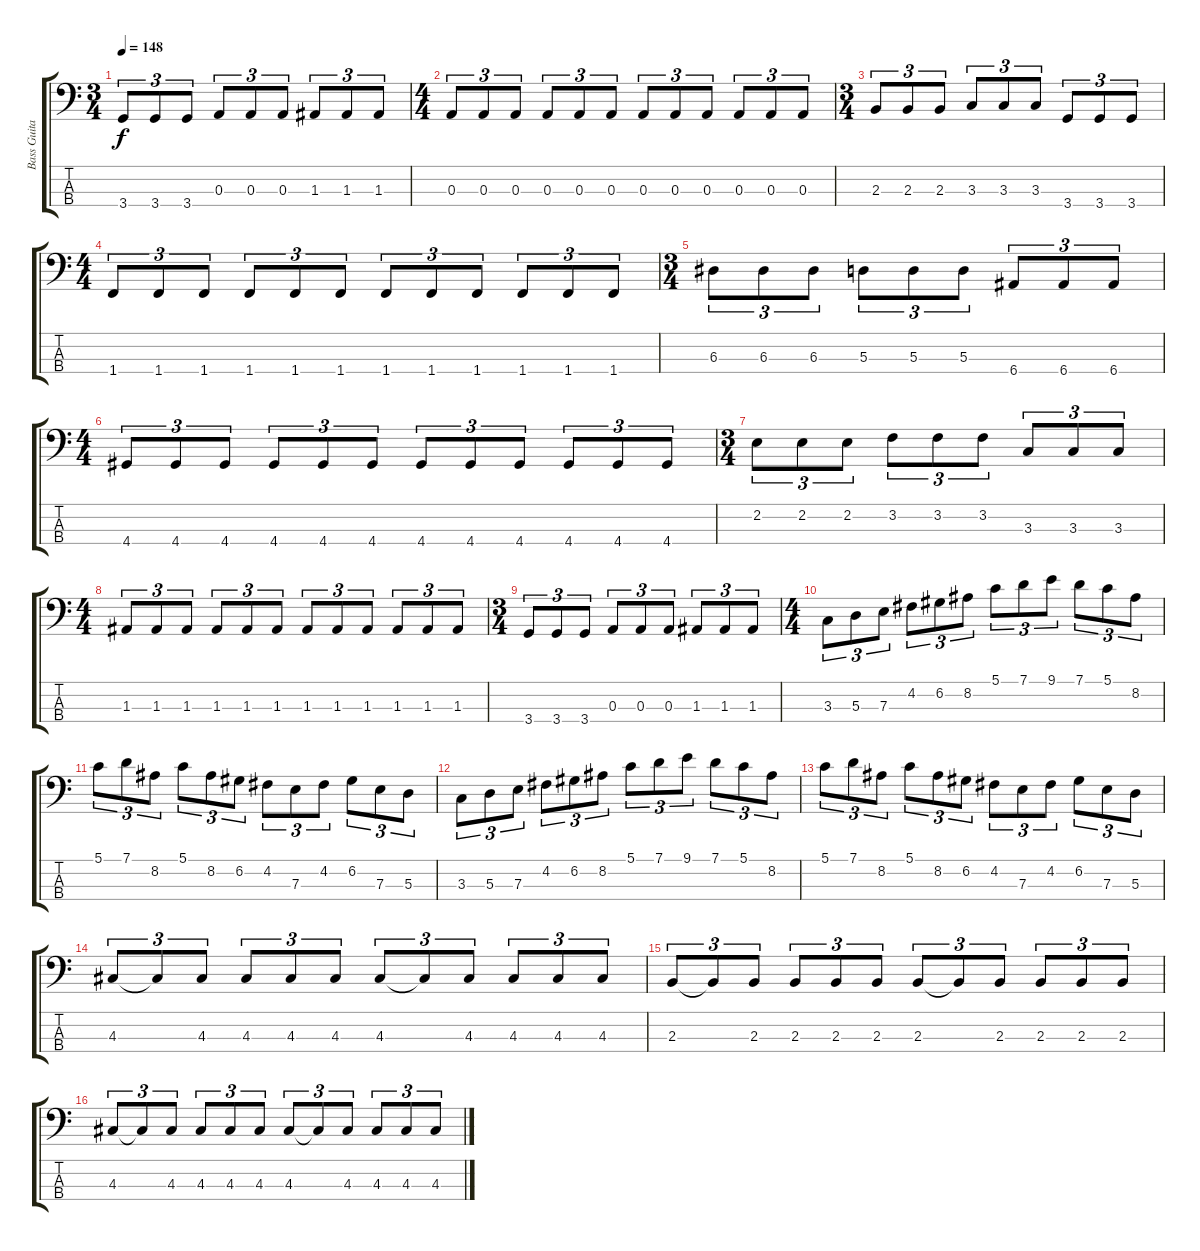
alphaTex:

\track ("Bass Guitar" "Bass Guita") {instrument electricbassfinger}
\staff {score tabs}
\tuning (G2 D2 A1 E1) {hide}
\ts (3 4)
\tempo 148
\clef f4
\ks c
3.4.8{tu (3 2) dy f} 3.4.8{tu (3 2)} 3.4.8{tu (3 2)} 0.3.8{tu (3 2)} 0.3.8{tu (3 2)} 0.3.8{tu (3 2)} 1.3.8{tu (3 2)} 1.3.8{tu (3 2)} 1.3.8{tu (3 2)} |
\ts (4 4)
0.3.8{tu (3 2)} 0.3.8{tu (3 2)} 0.3.8{tu (3 2)} 0.3.8{tu (3 2)} 0.3.8{tu (3 2)} 0.3.8{tu (3 2)} 0.3.8{tu (3 2)} 0.3.8{tu (3 2)} 0.3.8{tu (3 2)} 0.3.8{tu (3 2)} 0.3.8{tu (3 2)} 0.3.8{tu (3 2)} |
\ts (3 4)
2.3.8{tu (3 2)} 2.3.8{tu (3 2)} 2.3.8{tu (3 2)} 3.3.8{tu (3 2)} 3.3.8{tu (3 2)} 3.3.8{tu (3 2)} 3.4.8{tu (3 2)} 3.4.8{tu (3 2)} 3.4.8{tu (3 2)} |
\ts (4 4)
1.4.8{tu (3 2)} 1.4.8{tu (3 2)} 1.4.8{tu (3 2)} 1.4.8{tu (3 2)} 1.4.8{tu (3 2)} 1.4.8{tu (3 2)} 1.4.8{tu (3 2)} 1.4.8{tu (3 2)} 1.4.8{tu (3 2)} 1.4.8{tu (3 2)} 1.4.8{tu (3 2)} 1.4.8{tu (3 2)} |
\ts (3 4)
6.3.8{tu (3 2)} 6.3.8{tu (3 2)} 6.3.8{tu (3 2)} 5.3.8{tu (3 2)} 5.3.8{tu (3 2)} 5.3.8{tu (3 2)} 6.4.8{tu (3 2)} 6.4.8{tu (3 2)} 6.4.8{tu (3 2)} |
\ts (4 4)
4.4.8{tu (3 2)} 4.4.8{tu (3 2)} 4.4.8{tu (3 2)} 4.4.8{tu (3 2)} 4.4.8{tu (3 2)} 4.4.8{tu (3 2)} 4.4.8{tu (3 2)} 4.4.8{tu (3 2)} 4.4.8{tu (3 2)} 4.4.8{tu (3 2)} 4.4.8{tu (3 2)} 4.4.8{tu (3 2)} |
\ts (3 4)
2.2.8{tu (3 2)} 2.2.8{tu (3 2)} 2.2.8{tu (3 2)} 3.2.8{tu (3 2)} 3.2.8{tu (3 2)} 3.2.8{tu (3 2)} 3.3.8{tu (3 2)} 3.3.8{tu (3 2)} 3.3.8{tu (3 2)} |
\ts (4 4)
1.3.8{tu (3 2)} 1.3.8{tu (3 2)} 1.3.8{tu (3 2)} 1.3.8{tu (3 2)} 1.3.8{tu (3 2)} 1.3.8{tu (3 2)} 1.3.8{tu (3 2)} 1.3.8{tu (3 2)} 1.3.8{tu (3 2)} 1.3.8{tu (3 2)} 1.3.8{tu (3 2)} 1.3.8{tu (3 2)} |
\ts (3 4)
3.4.8{tu (3 2)} 3.4.8{tu (3 2)} 3.4.8{tu (3 2)} 0.3.8{tu (3 2)} 0.3.8{tu (3 2)} 0.3.8{tu (3 2)} 1.3.8{tu (3 2)} 1.3.8{tu (3 2)} 1.3.8{tu (3 2)} |
\ts (4 4)
3.3.8{tu (3 2)} 5.3.8{tu (3 2)} 7.3.8{tu (3 2)} 4.2.8{tu (3 2)} 6.2.8{tu (3 2)} 8.2.8{tu (3 2)} 5.1.8{tu (3 2)} 7.1.8{tu (3 2)} 9.1.8{tu (3 2)} 7.1.8{tu (3 2)} 5.1.8{tu (3 2)} 8.2.8{tu (3 2)} |
5.1.8{tu (3 2)} 7.1.8{tu (3 2)} 8.2.8{tu (3 2)} 5.1.8{tu (3 2)} 8.2.8{tu (3 2)} 6.2.8{tu (3 2)} 4.2.8{tu (3 2)} 7.3.8{tu (3 2)} 4.2.8{tu (3 2)} 6.2.8{tu (3 2)} 7.3.8{tu (3 2)} 5.3.8{tu (3 2)} |
3.3.8{tu (3 2)} 5.3.8{tu (3 2)} 7.3.8{tu (3 2)} 4.2.8{tu (3 2)} 6.2.8{tu (3 2)} 8.2.8{tu (3 2)} 5.1.8{tu (3 2)} 7.1.8{tu (3 2)} 9.1.8{tu (3 2)} 7.1.8{tu (3 2)} 5.1.8{tu (3 2)} 8.2.8{tu (3 2)} |
5.1.8{tu (3 2)} 7.1.8{tu (3 2)} 8.2.8{tu (3 2)} 5.1.8{tu (3 2)} 8.2.8{tu (3 2)} 6.2.8{tu (3 2)} 4.2.8{tu (3 2)} 7.3.8{tu (3 2)} 4.2.8{tu (3 2)} 6.2.8{tu (3 2)} 7.3.8{tu (3 2)} 5.3.8{tu (3 2)} |
4.3.8{tu (3 2)} 4.3{t}.8{tu (3 2)} 4.3.8{tu (3 2)} 4.3.8{tu (3 2)} 4.3.8{tu (3 2)} 4.3.8{tu (3 2)} 4.3.8{tu (3 2)} 4.3{t}.8{tu (3 2)} 4.3.8{tu (3 2)} 4.3.8{tu (3 2)} 4.3.8{tu (3 2)} 4.3.8{tu (3 2)} |
2.3.8{tu (3 2)} 2.3{t}.8{tu (3 2)} 2.3.8{tu (3 2)} 2.3.8{tu (3 2)} 2.3.8{tu (3 2)} 2.3.8{tu (3 2)} 2.3.8{tu (3 2)} 2.3{t}.8{tu (3 2)} 2.3.8{tu (3 2)} 2.3.8{tu (3 2)} 2.3.8{tu (3 2)} 2.3.8{tu (3 2)} |
4.3.8{tu (3 2)} 4.3{t}.8{tu (3 2)} 4.3.8{tu (3 2)} 4.3.8{tu (3 2)} 4.3.8{tu (3 2)} 4.3.8{tu (3 2)} 4.3.8{tu (3 2)} 4.3{t}.8{tu (3 2)} 4.3.8{tu (3 2)} 4.3.8{tu (3 2)} 4.3.8{tu (3 2)} 4.3.8{tu (3 2)}
